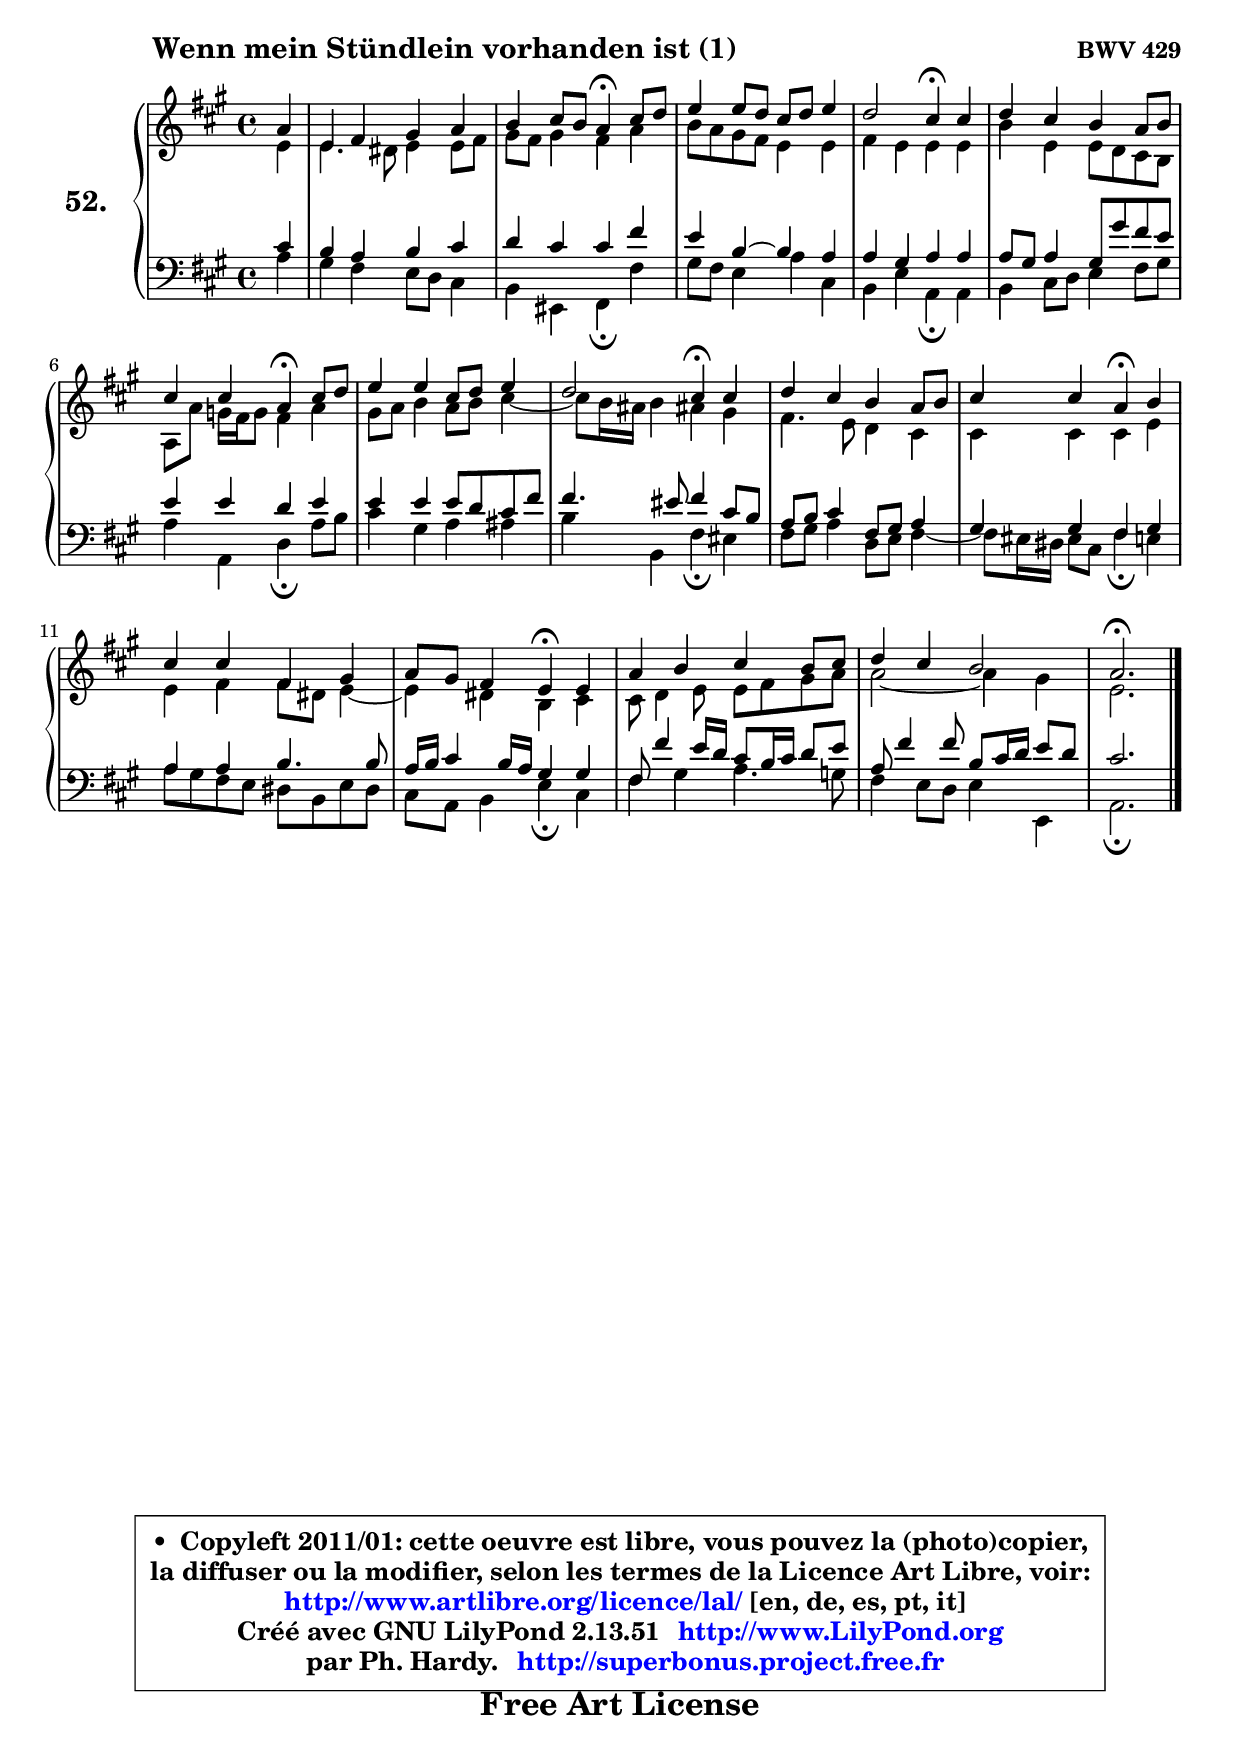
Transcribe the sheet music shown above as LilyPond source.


\version "2.13.51"

    \paper {
%	system-system-spacing #'padding = #0.1
%	score-system-spacing #'padding = #0.1
%	ragged-bottom = ##f
%	ragged-last-bottom = ##f
	}

    \header {
      opus = \markup { \bold "BWV 429" }
      piece = \markup { \hspace #9 \fontsize #2 \bold "Wenn mein Stündlein vorhanden ist (1)" }
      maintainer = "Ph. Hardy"
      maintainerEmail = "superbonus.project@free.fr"
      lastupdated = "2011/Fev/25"
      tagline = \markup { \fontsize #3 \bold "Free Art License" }
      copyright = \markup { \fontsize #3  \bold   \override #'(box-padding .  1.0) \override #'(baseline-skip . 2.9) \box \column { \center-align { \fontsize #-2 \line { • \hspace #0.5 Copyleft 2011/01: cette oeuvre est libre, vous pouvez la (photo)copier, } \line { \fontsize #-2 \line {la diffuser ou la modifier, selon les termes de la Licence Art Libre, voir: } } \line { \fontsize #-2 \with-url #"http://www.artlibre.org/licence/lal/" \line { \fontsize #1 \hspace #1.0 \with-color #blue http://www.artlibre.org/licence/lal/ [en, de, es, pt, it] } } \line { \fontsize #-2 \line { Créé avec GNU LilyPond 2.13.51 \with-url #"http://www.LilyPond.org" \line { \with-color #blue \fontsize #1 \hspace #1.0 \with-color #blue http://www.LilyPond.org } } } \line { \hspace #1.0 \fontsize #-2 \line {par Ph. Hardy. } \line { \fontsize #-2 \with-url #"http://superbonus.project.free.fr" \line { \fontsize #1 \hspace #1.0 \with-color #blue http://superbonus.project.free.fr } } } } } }

	  }

  guidemidi = {
        r4 |
        R1 |
        r2 \tempo 4 = 30 r4 \tempo 4 = 78 r4 |
        R1 |
        r2 \tempo 4 = 30 r4 \tempo 4 = 78 r4 |
        R1 |
        r2 \tempo 4 = 30 r4 \tempo 4 = 78 r4 |
        R1 |
        r2 \tempo 4 = 30 r4 \tempo 4 = 78 r4 |
        R1 |
        r2 \tempo 4 = 30 r4 \tempo 4 = 78 r4 |
        R1 |
        r2 \tempo 4 = 30 r4 \tempo 4 = 78 r4 |
        R1 |
        R1 |
        \tempo 4 = 40 r2. 
	}

  upper = {
	\time 4/4
	\key a \major
	\clef treble
        \partial 4
        \mergeDifferentlyDottedOn
	\voiceOne
	<< { 
	% SOPRANO
	\set Voice.midiInstrument = "acoustic grand"
	\relative c'' {
        a4 |
        e4 fis gis a |
        b4 cis8 b a4\fermata cis8 d |
        e4 e8 d cis d e4 |
        d2 cis4\fermata cis |
        d4 cis b a8 b |
\break
        cis4 cis4 a4\fermata cis8 d |
        e4 e cis8 d e4 |
        d2 cis4\fermata cis |
        d4 cis b a8 b |
        cis4 cis a\fermata b |
\break
        cis4 cis fis, gis |
        a8 gis fis4 e\fermata e |
        a4 b cis b8 cis |
        d4 cis b2 |
        a2.\fermata
        \bar "|."
	} % fin de relative
	}

	\context Voice="1" { \voiceTwo 
	% ALTO
	\set Voice.midiInstrument = "acoustic grand"
	\relative c' {
        e4 |
        e4. dis8 e4 e8 fis |
        gis8 fis gis4 fis a |
        b8 a gis fis e4 e |
        fis4 e e e |
        b'4 e, e8 d8 cis8 b8 |
        a8 a'8 g16 fis g8 fis4 a |
        gis8 a b4 a8 b cis4 ~ |
	cis8 b16 ais b4 ais! gis |
        fis4. e8 d4 cis |
        cis4 cis cis e |
        e4 fis fis8 dis e4 ~ |
	e4 dis4 b cis |
        cis8 d4 e8 e fis gis a |
        a2 ~ a4 gis4 |
        e2. 
        \bar "|."
	} % fin de relative
	\oneVoice
	} >>
	}

    lower = {
	\time 4/4
	\key a \major
	\clef bass
        \partial 4
	\voiceOne
	<< { 
	% TENOR
	\set Voice.midiInstrument = "acoustic grand"
	\relative c' {
        cis4 |
        b4 a b cis |
        d4 cis cis fis |
        e4 b ~ b a |
        a4 gis a a |
        a8 gis a4 gis8 gis' fis e |
        e4 e d e |
        e4 e e8 d cis fis |
        fis4. eis8 fis4 cis8 b |
        a8 b cis4 fis,8 gis a4 |
        gis4 gis fis gis |
        a4 a b4. b8 |
        a16 b cis4 b16 a gis4 gis |
        fis8 fis'4 e16 d cis8 b16 cis d8 e |
        a,8 fis'4 fis8 b, cis16 d e8 d |
        cis2. 
        \bar "|."
	} % fin de relative
	}
	\context Voice="1" { \voiceTwo 
	% BASS
	\set Voice.midiInstrument = "acoustic grand"
	\relative c' {
        a4 |
        gis4 fis e8 d cis4 |
        b4 eis, fis\fermata fis' |
        gis8 fis e4 a cis, |
        b4 e a,\fermata a |
        b4 cis8 d e4 fis8 gis |
        a4 a, d\fermata a'8 b |
        cis4 gis a ais |
        b4 b, fis'\fermata eis |
        fis8 gis a4 d,8 e fis4 ~ |
	fis8 eis16 dis eis8 cis fis4\fermata e |
        a8 gis fis e dis b e dis |
        cis8 a b4 e\fermata cis |
        fis4 gis a4. g8 |
        fis4 e8 d e4 e, |
        a2.\fermata
        \bar "|."
	} % fin de relative
	\oneVoice
	} >>
	}


    \score { 

	\new PianoStaff <<
	\set PianoStaff.instrumentName = \markup { \bold \huge "52." }
	\new Staff = "upper" \upper
	\new Staff = "lower" \lower
	>>

    \layout {
%	ragged-last = ##f
	   }

         } % fin de score

  \score {
    \unfoldRepeats { << \guidemidi \upper \lower >> }
    \midi {
    \context {
     \Staff
      \remove "Staff_performer"
               }

     \context {
      \Voice
       \consists "Staff_performer"
                }

     \context { 
      \Score
      tempoWholesPerMinute = #(ly:make-moment 78 4)
		}
	    }
	}

